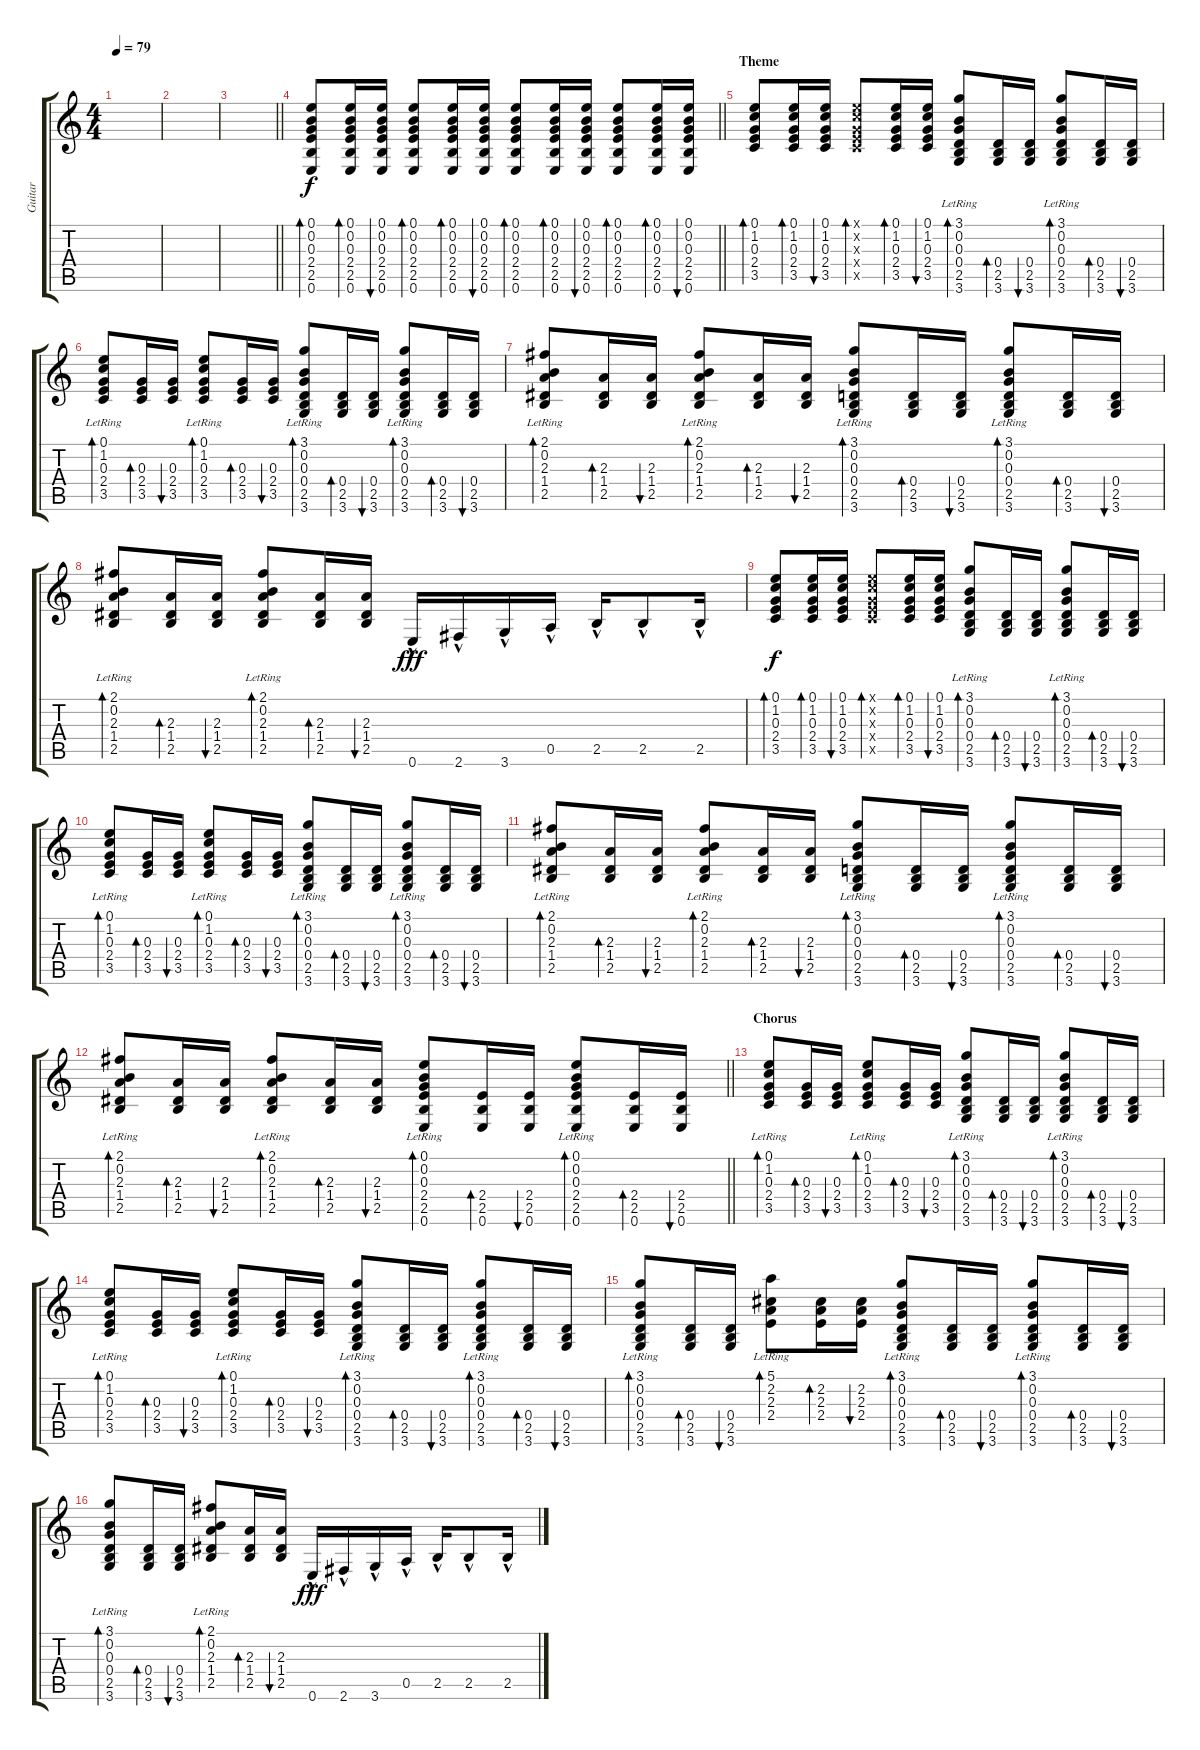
\track ("Guitar" "Guitar") {instrument acousticguitarsteel}
\staff {score tabs}
\tuning (E4 B3 G3 D3 A2 E2) {hide}
\ts (4 4)
\section ("" "")
\tempo 79
\clef g2
\ks c
|
|
\barLineRight lightlight
|
\section ("" "")
\barLineRight lightlight
(0.1 0.2 0.3 2.4 2.5 0.6).8{bd 60} (0.1 0.2 0.3 2.4 2.5 0.6).16{bd 60} (0.1 0.2 0.3 2.4 2.5 0.6).16{bu 60} (0.1 0.2 0.3 2.4 2.5 0.6).8{bd 60} (0.1 0.2 0.3 2.4 2.5 0.6).16{bd 60} (0.1 0.2 0.3 2.4 2.5 0.6).16{bu 60} (0.1 0.2 0.3 2.4 2.5 0.6).8{bd 60} (0.1 0.2 0.3 2.4 2.5 0.6).16{bd 60} (0.1 0.2 0.3 2.4 2.5 0.6).16{bu 60} (0.1 0.2 0.3 2.4 2.5 0.6).8{bd 60} (0.1 0.2 0.3 2.4 2.5 0.6).16{bd 60} (0.1 0.2 0.3 2.4 2.5 0.6).16{bu 60} |
\section ("" "Theme")
(0.1 1.2 0.3 2.4 3.5).8{bd 60} (0.1 1.2 0.3 2.4 3.5).16{bd 60} (0.1 1.2 0.3 2.4 3.5).16{bu 60} (0.1{x} 1.2{x} 0.3{x} 2.4{x} 3.5{x}).8{bd 60} (0.1 1.2 0.3 2.4 3.5).16{bd 60} (0.1 1.2 0.3 2.4 3.5).16{bu 60} (3.1{lr} 0.2{lr} 0.3{lr} 0.4 2.5 3.6).8{bd 60} (0.4 2.5 3.6).16{bd 60} (0.4 2.5 3.6).16{bu 60} (3.1{lr} 0.2{lr} 0.3{lr} 0.4 2.5 3.6).8{bd 60} (0.4 2.5 3.6).16{bd 60} (0.4 2.5 3.6).16{bu 60} |
(0.1{lr} 1.2{lr} 0.3 2.4 3.5).8{bd 60} (0.3 2.4 3.5).16{bd 60} (0.3 2.4 3.5).16{bu 60} (0.1{lr} 1.2{lr} 0.3 2.4 3.5).8{bd 60} (0.3 2.4 3.5).16{bd 60} (0.3 2.4 3.5).16{bu 60} (3.1{lr} 0.2{lr} 0.3{lr} 0.4 2.5 3.6).8{bd 60} (0.4 2.5 3.6).16{bd 60} (0.4 2.5 3.6).16{bu 60} (3.1{lr} 0.2{lr} 0.3{lr} 0.4 2.5 3.6).8{bd 60} (0.4 2.5 3.6).16{bd 60} (0.4 2.5 3.6).16{bu 60} |
(2.1{lr} 0.2{lr} 2.3 1.4 2.5).8{bd 60} (2.3 1.4 2.5).16{bd 60} (2.3 1.4 2.5).16{bu 60} (2.1{lr} 0.2{lr} 2.3 1.4 2.5).8{bd 60} (2.3 1.4 2.5).16{bd 60} (2.3 1.4 2.5).16{bu 60} (3.1{lr} 0.2{lr} 0.3{lr} 0.4 2.5 3.6).8{bd 60} (0.4 2.5 3.6).16{bd 60} (0.4 2.5 3.6).16{bu 60} (3.1{lr} 0.2{lr} 0.3{lr} 0.4 2.5 3.6).8{bd 60} (0.4 2.5 3.6).16{bd 60} (0.4 2.5 3.6).16{bu 60} |
(2.1{lr} 0.2{lr} 2.3 1.4 2.5).8{bd 60} (2.3 1.4 2.5).16{bd 60} (2.3 1.4 2.5).16{bu 60} (2.1{lr} 0.2{lr} 2.3 1.4 2.5).8{bd 60} (2.3 1.4 2.5).16{bd 60} (2.3 1.4 2.5).16{bu 60} 0.6{hac}.16{dy fff} 2.6{hac}.16 3.6{hac}.16 0.5{hac}.16 2.5{hac}.16 2.5{hac}.8 2.5{hac}.16 |
(0.1 1.2 0.3 2.4 3.5).8{bd 60 dy f} (0.1 1.2 0.3 2.4 3.5).16{bd 60} (0.1 1.2 0.3 2.4 3.5).16{bu 60} (0.1{x} 1.2{x} 0.3{x} 2.4{x} 3.5{x}).8{bd 60} (0.1 1.2 0.3 2.4 3.5).16{bd 60} (0.1 1.2 0.3 2.4 3.5).16{bu 60} (3.1{lr} 0.2{lr} 0.3{lr} 0.4 2.5 3.6).8{bd 60} (0.4 2.5 3.6).16{bd 60} (0.4 2.5 3.6).16{bu 60} (3.1{lr} 0.2{lr} 0.3{lr} 0.4 2.5 3.6).8{bd 60} (0.4 2.5 3.6).16{bd 60} (0.4 2.5 3.6).16{bu 60} |
(0.1{lr} 1.2{lr} 0.3 2.4 3.5).8{bd 60} (0.3 2.4 3.5).16{bd 60} (0.3 2.4 3.5).16{bu 60} (0.1{lr} 1.2{lr} 0.3 2.4 3.5).8{bd 60} (0.3 2.4 3.5).16{bd 60} (0.3 2.4 3.5).16{bu 60} (3.1{lr} 0.2{lr} 0.3{lr} 0.4 2.5 3.6).8{bd 60} (0.4 2.5 3.6).16{bd 60} (0.4 2.5 3.6).16{bu 60} (3.1{lr} 0.2{lr} 0.3{lr} 0.4 2.5 3.6).8{bd 60} (0.4 2.5 3.6).16{bd 60} (0.4 2.5 3.6).16{bu 60} |
(2.1{lr} 0.2{lr} 2.3 1.4 2.5).8{bd 60} (2.3 1.4 2.5).16{bd 60} (2.3 1.4 2.5).16{bu 60} (2.1{lr} 0.2{lr} 2.3 1.4 2.5).8{bd 60} (2.3 1.4 2.5).16{bd 60} (2.3 1.4 2.5).16{bu 60} (3.1{lr} 0.2{lr} 0.3{lr} 0.4 2.5 3.6).8{bd 60} (0.4 2.5 3.6).16{bd 60} (0.4 2.5 3.6).16{bu 60} (3.1{lr} 0.2{lr} 0.3{lr} 0.4 2.5 3.6).8{bd 60} (0.4 2.5 3.6).16{bd 60} (0.4 2.5 3.6).16{bu 60} |
\barLineRight lightlight
(2.1{lr} 0.2{lr} 2.3 1.4 2.5).8{bd 60} (2.3 1.4 2.5).16{bd 60} (2.3 1.4 2.5).16{bu 60} (2.1{lr} 0.2{lr} 2.3 1.4 2.5).8{bd 60} (2.3 1.4 2.5).16{bd 60} (2.3 1.4 2.5).16{bu 60} (0.1{lr} 0.2{lr} 0.3{lr} 2.4 2.5 0.6).8{bd 60} (2.4 2.5 0.6).16{bd 60} (2.4 2.5 0.6).16{bu 60} (0.1{lr} 0.2{lr} 0.3{lr} 2.4 2.5 0.6).8{bd 60} (2.4 2.5 0.6).16{bd 60} (2.4 2.5 0.6).16{bu 60} |
\section ("" "Chorus")
(0.1{lr} 1.2{lr} 0.3 2.4 3.5).8{bd 60} (0.3 2.4 3.5).16{bd 60} (0.3 2.4 3.5).16{bu 60} (0.1{lr} 1.2{lr} 0.3 2.4 3.5).8{bd 60} (0.3 2.4 3.5).16{bd 60} (0.3 2.4 3.5).16{bu 60} (3.1{lr} 0.2{lr} 0.3{lr} 0.4 2.5 3.6).8{bd 60} (0.4 2.5 3.6).16{bd 60} (0.4 2.5 3.6).16{bu 60} (3.1{lr} 0.2{lr} 0.3{lr} 0.4 2.5 3.6).8{bd 60} (0.4 2.5 3.6).16{bd 60} (0.4 2.5 3.6).16{bu 60} |
(0.1{lr} 1.2{lr} 0.3 2.4 3.5).8{bd 60} (0.3 2.4 3.5).16{bd 60} (0.3 2.4 3.5).16{bu 60} (0.1{lr} 1.2{lr} 0.3 2.4 3.5).8{bd 60} (0.3 2.4 3.5).16{bd 60} (0.3 2.4 3.5).16{bu 60} (3.1{lr} 0.2{lr} 0.3{lr} 0.4 2.5 3.6).8{bd 60} (0.4 2.5 3.6).16{bd 60} (0.4 2.5 3.6).16{bu 60} (3.1{lr} 0.2{lr} 0.3{lr} 0.4 2.5 3.6).8{bd 60} (0.4 2.5 3.6).16{bd 60} (0.4 2.5 3.6).16{bu 60} |
(3.1{lr} 0.2{lr} 0.3{lr} 0.4 2.5 3.6).8{bd 60} (0.4 2.5 3.6).16{bd 60} (0.4 2.5 3.6).16{bu 60} (5.1{lr} 2.2 2.3 2.4).8{bd 60} (2.2 2.3 2.4).16{bd 60} (2.2 2.3 2.4).16{bu 60} (3.1{lr} 0.2{lr} 0.3{lr} 0.4 2.5 3.6).8{bd 60} (0.4 2.5 3.6).16{bd 60} (0.4 2.5 3.6).16{bu 60} (3.1{lr} 0.2{lr} 0.3{lr} 0.4 2.5 3.6).8{bd 60} (0.4 2.5 3.6).16{bd 60} (0.4 2.5 3.6).16{bu 60} |
(3.1{lr} 0.2{lr} 0.3{lr} 0.4 2.5 3.6).8{bd 60} (0.4 2.5 3.6).16{bd 60} (0.4 2.5 3.6).16{bu 60} (2.1{lr} 0.2{lr} 2.3 1.4 2.5).8{bd 60} (2.3 1.4 2.5).16{bd 60} (2.3 1.4 2.5).16{bu 60} 0.6{hac}.16{dy fff} 2.6{hac}.16 3.6{hac}.16 0.5{hac}.16 2.5{hac}.16 2.5{hac}.8 2.5{hac}.16
